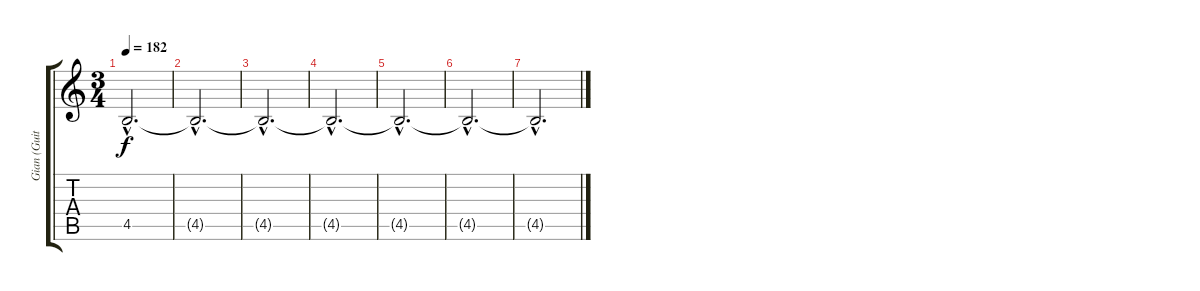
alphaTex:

\track ("Gian (Guitar)" "Gian (Guit") {instrument overdrivenguitar}
\staff {score tabs}
\tuning (D4 A3 F3 C3 G2 D2) {hide}
\ts (3 4)
\tempo 182
\clef g2
\ks c
4.5{hac t}.2{d dy f} |
4.5{hac t}.2{d volume 8} |
4.5{hac t}.2{d} |
4.5{hac t}.2{d volume 5} |
4.5{hac t}.2{d} |
4.5{hac t}.2{d volume 0} |
4.5{hac t}.2{d}
